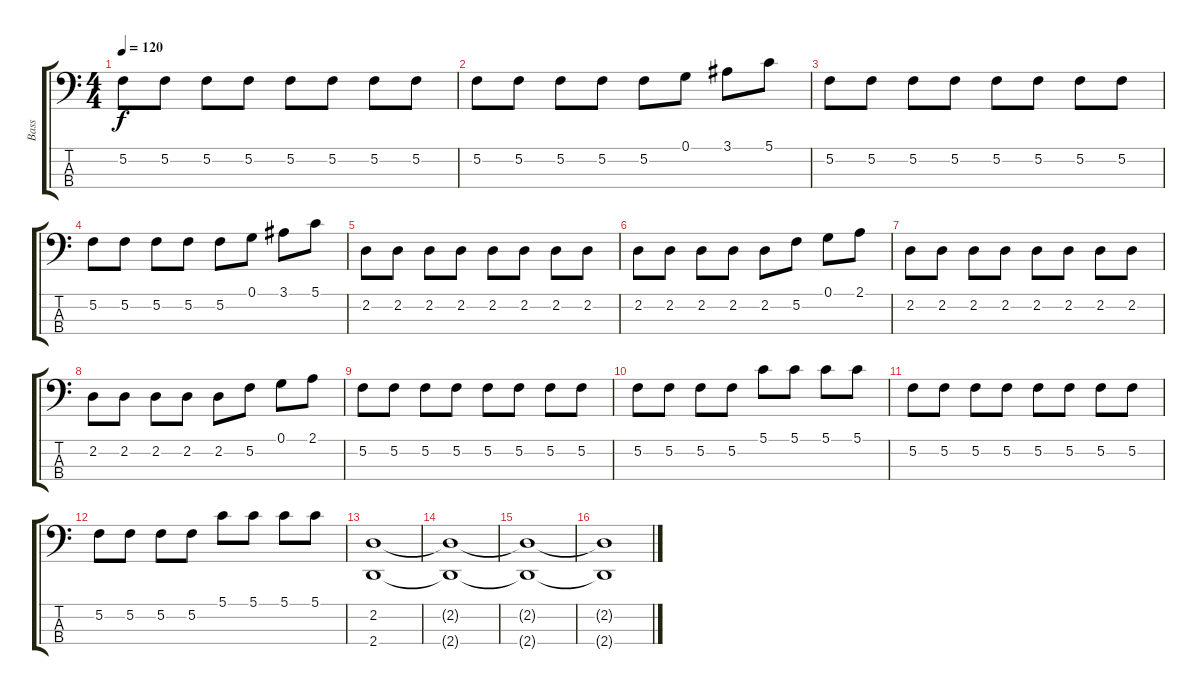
\track ("Bass" "Bass") {instrument electricbassfinger}
\staff {score tabs}
\tuning (G2 C2 G1 C1) {hide}
\ts (4 4)
\tempo 120
\clef f4
\ks c
5.2.8{dy f} 5.2.8 5.2.8 5.2.8 5.2.8 5.2.8 5.2.8 5.2.8 |
5.2.8 5.2.8 5.2.8 5.2.8 5.2.8 0.1.8 3.1.8 5.1.8 |
5.2.8 5.2.8 5.2.8 5.2.8 5.2.8 5.2.8 5.2.8 5.2.8 |
5.2.8 5.2.8 5.2.8 5.2.8 5.2.8 0.1.8 3.1.8 5.1.8 |
2.2.8 2.2.8 2.2.8 2.2.8 2.2.8 2.2.8 2.2.8 2.2.8 |
2.2.8 2.2.8 2.2.8 2.2.8 2.2.8 5.2.8 0.1.8 2.1.8 |
2.2.8 2.2.8 2.2.8 2.2.8 2.2.8 2.2.8 2.2.8 2.2.8 |
2.2.8 2.2.8 2.2.8 2.2.8 2.2.8 5.2.8 0.1.8 2.1.8 |
5.2.8 5.2.8 5.2.8 5.2.8 5.2.8 5.2.8 5.2.8 5.2.8 |
5.2.8 5.2.8 5.2.8 5.2.8 5.1.8 5.1.8 5.1.8 5.1.8 |
5.2.8 5.2.8 5.2.8 5.2.8 5.2.8 5.2.8 5.2.8 5.2.8 |
5.2.8 5.2.8 5.2.8 5.2.8 5.1.8 5.1.8 5.1.8 5.1.8 |
(2.2 2.4).1 |
(2.2{t} 2.4{t}).1 |
(2.2{t} 2.4{t}).1 |
(2.2{t} 2.4{t}).1
